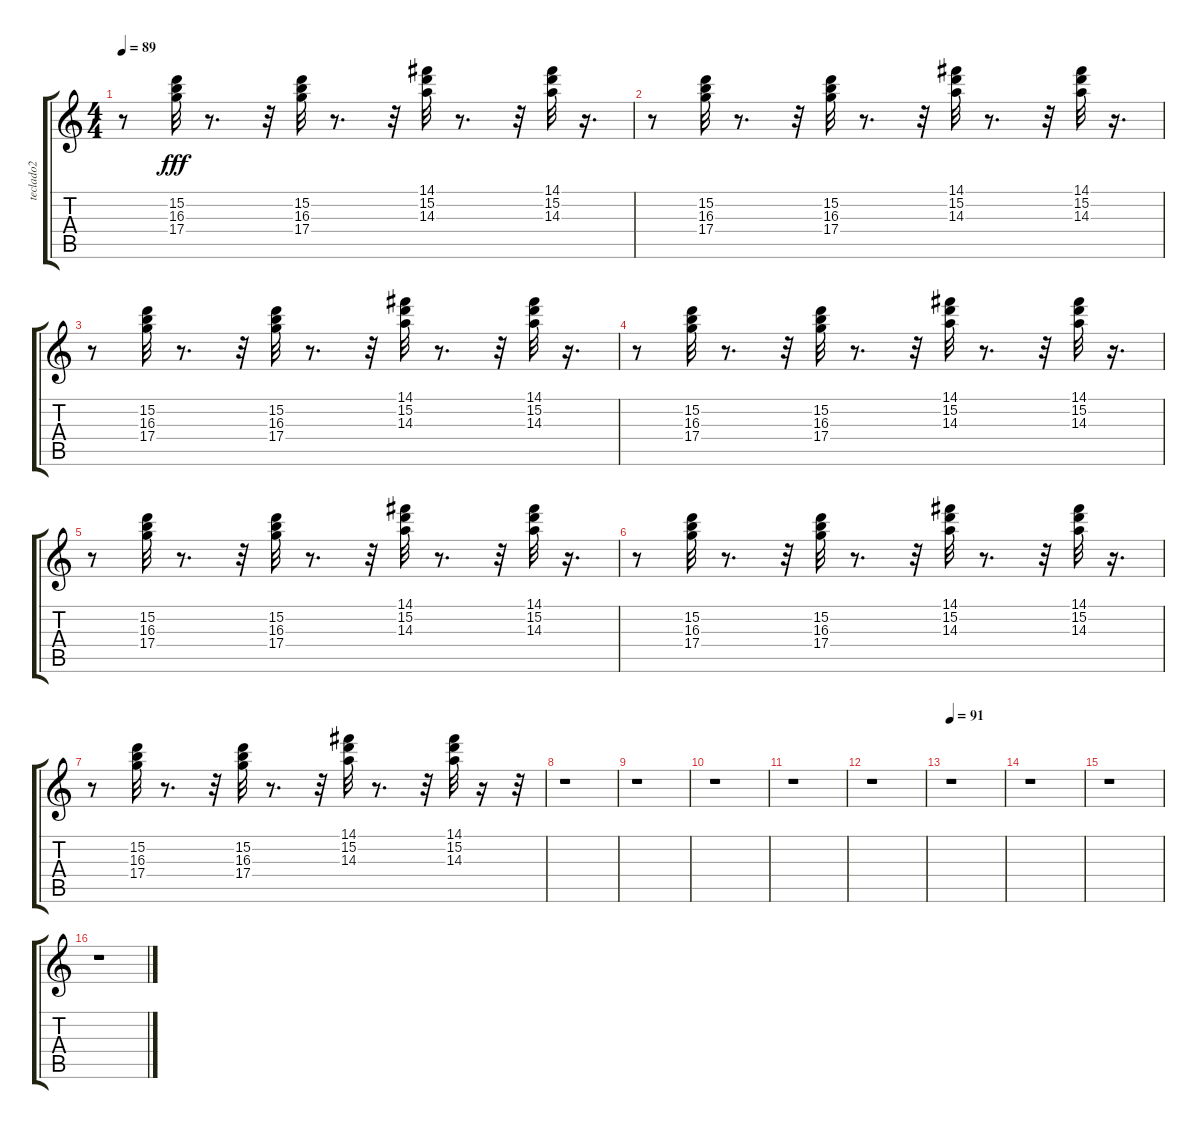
\track ("teclado2" "teclado2") {instrument electricguitarmuted}
\staff {score tabs}
\tuning (E4 B3 G3 D3 A2 E2) {hide}
\ts (4 4)
\tempo 89
\clef g2
\ks c
r.8{dy fff} (15.2 16.3 17.4).32{balance 16} r.8{d} r.32 (15.2 16.3 17.4).32{balance 0} r.8{d} r.32 (14.1 15.2 14.3).32{balance 0} r.8{d} r.32 (14.1 15.2 14.3).32 r.16{d} |
r.8 (15.2 16.3 17.4).32{balance 16} r.8{d} r.32 (15.2 16.3 17.4).32{balance 0} r.8{d} r.32 (14.1 15.2 14.3).32{balance 0} r.8{d} r.32 (14.1 15.2 14.3).32 r.16{d} |
r.8 (15.2 16.3 17.4).32{balance 16} r.8{d} r.32 (15.2 16.3 17.4).32{balance 0} r.8{d} r.32 (14.1 15.2 14.3).32{balance 0} r.8{d} r.32 (14.1 15.2 14.3).32 r.16{d} |
r.8 (15.2 16.3 17.4).32{balance 16} r.8{d} r.32 (15.2 16.3 17.4).32{balance 0} r.8{d} r.32 (14.1 15.2 14.3).32{balance 0} r.8{d} r.32 (14.1 15.2 14.3).32 r.16{d} |
r.8 (15.2 16.3 17.4).32{balance 16} r.8{d} r.32 (15.2 16.3 17.4).32{balance 0} r.8{d} r.32 (14.1 15.2 14.3).32{balance 0} r.8{d} r.32 (14.1 15.2 14.3).32 r.16{d} |
r.8 (15.2 16.3 17.4).32{balance 16} r.8{d} r.32 (15.2 16.3 17.4).32{balance 0} r.8{d} r.32 (14.1 15.2 14.3).32{balance 0} r.8{d} r.32 (14.1 15.2 14.3).32 r.16{d} |
r.8 (15.2 16.3 17.4).32{balance 16} r.8{d} r.32 (15.2 16.3 17.4).32{balance 0} r.8{d} r.32 (14.1 15.2 14.3).32{balance 0} r.8{d} r.32 (14.1 15.2 14.3).32 r.16 r.32 |
r.1 |
r.1 |
r.1 |
r.1 |
r.1 |
\tempo 91
r.1 |
r.1 |
r.1 |
r.1
